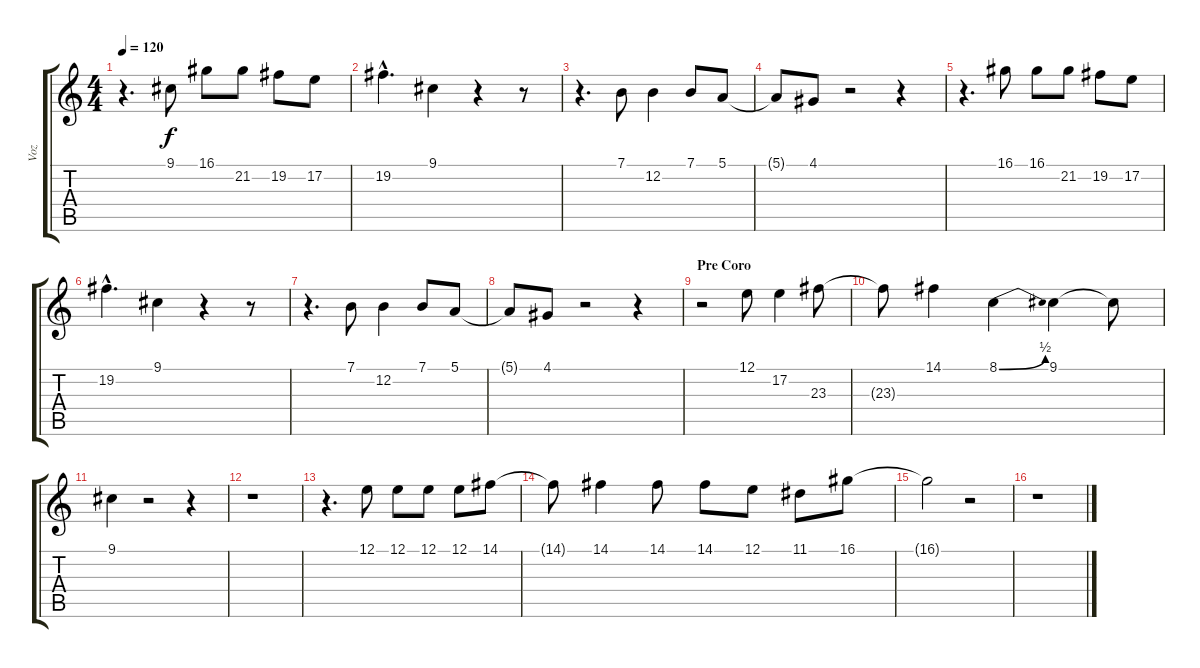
\track ("Voz" "Voz") {instrument lead6voice}
\staff {score tabs}
\tuning (E4 B3 G3 D3 A2 E2) {hide}
\ts (4 4)
\tempo 120
\clef g2
\ks c
r.4{d dy f} 9.1.8 16.1.8 21.2.8 19.2.8 17.2.8 |
19.2{hac}.4{d} 9.1.4 r.4 r.8 |
r.4{d} 7.1.8 12.2.4 7.1.8 5.1.8 |
5.1{t}.8 4.1.8 r.2 r.4 |
r.4{d} 16.1.8 16.1.8 21.2.8 19.2.8 17.2.8 |
19.2{hac}.4{d} 9.1.4 r.4 r.8 |
r.4{d} 7.1.8 12.2.4 7.1.8 5.1.8 |
5.1{t}.8 4.1.8 r.2 r.4 |
\section ("" "Pre Coro")
r.2 12.1.8 17.2.4 23.3.8 |
23.3{t}.8 14.1.4 8.1{be (bend 0 0 60 2)}.4 9.1.4 9.1{t}.8 |
9.1.4 r.2 r.4 |
r.1 |
r.4{d} 12.1.8 12.1.8 12.1.8 12.1.8 14.1.8 |
14.1{t}.8 14.1.4 14.1.8 14.1.8 12.1.8 11.1.8 16.1.8 |
16.1{t}.2 r.2 |
r.1
